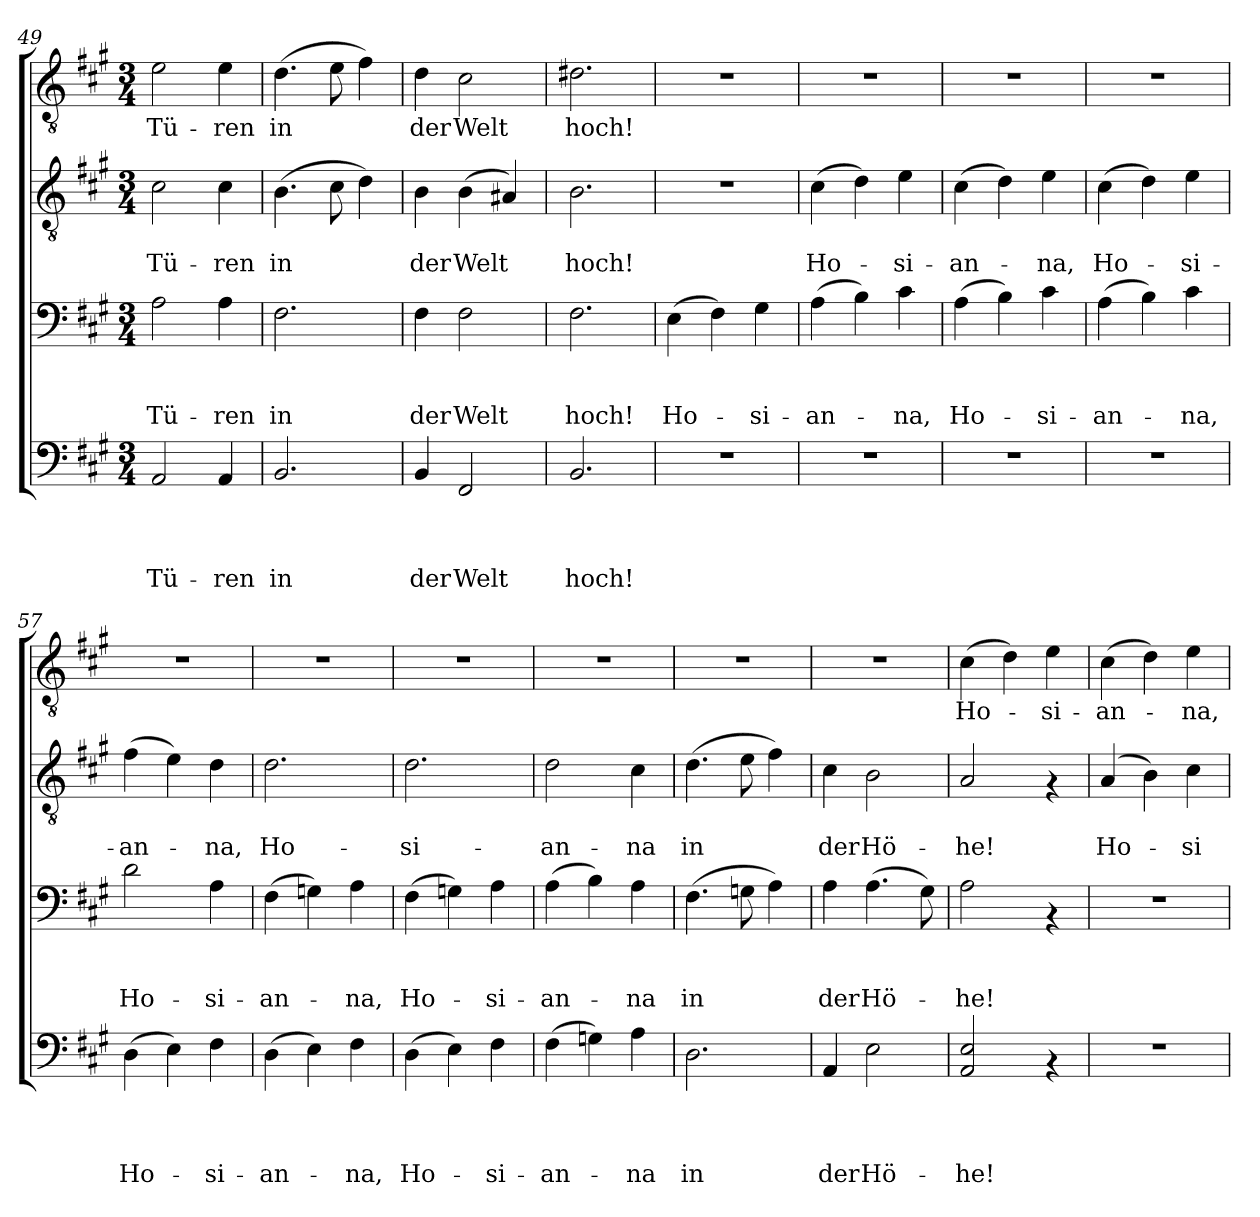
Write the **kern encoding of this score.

**kern	**text	**text	**text	**text	**kern	**text	**text	**text	**kern	**text	**text	**kern	**text
*part4	*part4	*part4	*part4	*part4	*part3	*part3	*part3	*part3	*part2	*part2	*part2	*part1	*part1
*staff4	*staff4	*staff4	*staff4	*staff4	*staff3	*staff3	*staff3	*staff3	*staff2	*staff2	*staff2	*staff1	*staff1
*clefF4	*	*	*	*	*clefF4	*	*	*	*clefGv2	*	*	*clefGv2	*
*k[f#c#g#]	*	*	*	*	*k[f#c#g#]	*	*	*	*k[f#c#g#]	*	*	*k[f#c#g#]	*
*A:	*	*	*	*	*A:	*	*	*	*A:	*	*	*A:	*
*M3/4	*	*	*	*	*M3/4	*	*	*	*M3/4	*	*	*M3/4	*
=49	=49	=49	=49	=49	=49	=49	=49	=49	=49	=49	=49	=49	=49
!	!	!	!	!LO:LY:b	!	!	!	!LO:LY:b	!	!	!LO:LY:b	!	!LO:LY:b
2AA/	.	.	.	Tü-	2A\	.	.	Tü-	2c#\	.	Tü-	2e\	Tü-
!	!	!	!	!LO:LY:b	!	!	!	!LO:LY:b	!	!	!LO:LY:b	!	!LO:LY:b
4AA/	.	.	.	-ren	4A\	.	.	-ren	4c#\	.	-ren	4e\	-ren
=50	=50	=50	=50	=50	=50	=50	=50	=50	=50	=50	=50	=50	=50
!	!	!	!	!LO:LY:b	!	!	!	!LO:LY:b	!	!	!LO:LY:b	!	!LO:LY:b
2.BB/	.	.	.	in	2.F#\	.	.	in	(>4.B\	.	in	(>4.d\	in
.	.	.	.	.	.	.	.	.	8c#\	.	.	8e\	.
.	.	.	.	.	.	.	.	.	4d\)	.	.	4f#\)	.
=51	=51	=51	=51	=51	=51	=51	=51	=51	=51	=51	=51	=51	=51
!	!	!	!	!LO:LY:b	!	!	!	!LO:LY:b	!	!	!LO:LY:b	!	!LO:LY:b
4BB/	.	.	.	der	4F#\	.	.	der	4B\	.	der	4d\	der
!	!	!	!	!LO:LY:b	!	!	!	!LO:LY:b	!	!	!LO:LY:b	!	!LO:LY:b
2FF#/	.	.	.	Welt	2F#\	.	.	Welt	(>4B\	.	Welt	2c#\	Welt
.	.	.	.	.	.	.	.	.	4A#X/)	.	.	.	.
=52	=52	=52	=52	=52	=52	=52	=52	=52	=52	=52	=52	=52	=52
!	!	!	!	!LO:LY:b	!	!	!	!LO:LY:b	!	!	!LO:LY:b	!	!LO:LY:b
2.BB/	.	.	.	hoch!	2.F#\	.	.	hoch!	2.B\	.	hoch!	2.d#X\	hoch!
=53!	=53!	=53!	=53!	=53!	=53!	=53!	=53!	=53!	=53!	=53!	=53!	=53!	=53!
!	!	!	!	!	!	!	!	!LO:LY:b	!	!	!	!	!
2.r	.	.	.	.	(>4E\	.	.	Ho-	2.r	.	.	2.r	.
.	.	.	.	.	4F#\)	.	.	.	.	.	.	.	.
!	!	!	!	!	!	!	!	!LO:LY:b	!	!	!	!	!
.	.	.	.	.	4G#\	.	.	-si-	.	.	.	.	.
=54	=54	=54	=54	=54	=54	=54	=54	=54	=54	=54	=54	=54	=54
!	!	!	!	!	!	!	!	!LO:LY:b	!	!	!LO:LY:b	!	!
2.r	.	.	.	.	(>4A\	.	.	-an-	(>4c#\	.	Ho-	2.r	.
.	.	.	.	.	4B\)	.	.	.	4d\)	.	.	.	.
!	!	!	!	!	!	!	!	!LO:LY:b	!	!	!LO:LY:b	!	!
.	.	.	.	.	4c#\	.	.	-na,	4e\	.	-si-	.	.
!!LO:PB:g=z
=55	=55	=55	=55	=55	=55	=55	=55	=55	=55	=55	=55	=55	=55
!	!	!	!	!	!	!	!	!LO:LY:b	!	!	!LO:LY:b	!	!
2.r	.	.	.	.	(>4A\	.	.	Ho-	(>4c#\	.	-an-	2.r	.
.	.	.	.	.	4B\)	.	.	.	4d\)	.	.	.	.
!	!	!	!	!	!	!	!	!LO:LY:b	!	!	!LO:LY:b	!	!
.	.	.	.	.	4c#\	.	.	-si-	4e\	.	-na,	.	.
=56	=56	=56	=56	=56	=56	=56	=56	=56	=56	=56	=56	=56	=56
!	!	!	!	!	!	!	!	!LO:LY:b	!	!	!LO:LY:b	!	!
2.r	.	.	.	.	(>4A\	.	.	-an-	(>4c#\	.	Ho-	2.r	.
.	.	.	.	.	4B\)	.	.	.	4d\)	.	.	.	.
!	!	!	!	!	!	!	!	!LO:LY:b	!	!	!LO:LY:b	!	!
.	.	.	.	.	4c#\	.	.	-na,	4e\	.	-si-	.	.
=57	=57	=57	=57	=57	=57	=57	=57	=57	=57	=57	=57	=57	=57
!	!	!	!	!LO:LY:b	!	!	!	!LO:LY:b	!	!	!LO:LY:b	!	!
(>4D\	.	.	.	Ho-	2d\	.	.	Ho-	(>4f#\	.	-an-	2.r	.
4E\)	.	.	.	.	.	.	.	.	4e\)	.	.	.	.
!	!	!	!	!LO:LY:b	!	!	!	!LO:LY:b	!	!	!LO:LY:b	!	!
4F#\	.	.	.	-si-	4A\	.	.	-si-	4d\	.	-na,	.	.
=58	=58	=58	=58	=58	=58	=58	=58	=58	=58	=58	=58	=58	=58
!	!	!	!	!LO:LY:b	!	!	!	!LO:LY:b	!	!	!LO:LY:b	!	!
(>4D\	.	.	.	-an-	(>4F#\	.	.	-an-	2.d\	.	Ho-	2.r	.
4E\)	.	.	.	.	4Gn\)	.	.	.	.	.	.	.	.
!	!	!	!	!LO:LY:b	!	!	!	!LO:LY:b	!	!	!	!	!
4F#\	.	.	.	-na,	4A\	.	.	-na,	.	.	.	.	.
=59	=59	=59	=59	=59	=59	=59	=59	=59	=59	=59	=59	=59	=59
!	!	!	!	!LO:LY:b	!	!	!	!LO:LY:b	!	!	!LO:LY:b	!	!
(>4D\	.	.	.	Ho-	(>4F#\	.	.	Ho-	2.d\	.	-si-	2.r	.
4E\)	.	.	.	.	4Gn\)	.	.	.	.	.	.	.	.
!	!	!	!	!LO:LY:b	!	!	!	!LO:LY:b	!	!	!	!	!
4F#\	.	.	.	-si-	4A\	.	.	-si-	.	.	.	.	.
=60	=60	=60	=60	=60	=60	=60	=60	=60	=60	=60	=60	=60	=60
!	!	!	!	!LO:LY:b	!	!	!	!LO:LY:b	!	!	!LO:LY:b	!	!
(>4F#\	.	.	.	-an-	(>4A\	.	.	-an-	2d\	.	-an-	2.r	.
4Gn\)	.	.	.	.	4B\)	.	.	.	.	.	.	.	.
!	!	!	!	!LO:LY:b	!	!	!	!LO:LY:b	!	!	!LO:LY:b	!	!
4A\	.	.	.	-na	4A\	.	.	-na	4c#\	.	-na	.	.
=61	=61	=61	=61	=61	=61	=61	=61	=61	=61	=61	=61	=61	=61
!	!	!	!	!LO:LY:b	!	!	!	!LO:LY:b	!	!	!LO:LY:b	!	!
2.D\	.	.	.	in	(>4.F#\	.	.	in	(>4.d\	.	in	2.r	.
.	.	.	.	.	8Gn\	.	.	.	8e\	.	.	.	.
.	.	.	.	.	4A\)	.	.	.	4f#\)	.	.	.	.
=62	=62	=62	=62	=62	=62	=62	=62	=62	=62	=62	=62	=62	=62
!	!	!	!	!LO:LY:b	!	!	!	!LO:LY:b	!	!	!LO:LY:b	!	!
4AA/	.	.	.	der	4A\	.	.	der	4c#\	.	der	2.r	.
!	!	!	!	!LO:LY:b	!	!	!	!LO:LY:b	!	!	!LO:LY:b	!	!
2E\	.	.	.	Hö-	(>4.A\	.	.	Hö-	2B\	.	Hö-	.	.
.	.	.	.	.	8G#\)	.	.	.	.	.	.	.	.
!!LO:LB:g=z
=63	=63	=63	=63	=63	=63	=63	=63	=63	=63	=63	=63	=63	=63
!	!	!	!	!LO:LY:b	!	!	!	!LO:LY:b	!	!	!LO:LY:b	!	!LO:LY:b
2AA/ 2E/	.	.	.	-he!	2A\	.	.	-he!	2A/	.	-he!	(>4c#\	Ho-
.	.	.	.	.	.	.	.	.	.	.	.	4d\)	.
!	!	!	!	!	!	!	!	!	!	!	!	!	!LO:LY:b
4rAA	.	.	.	.	4rAA	.	.	.	4rF	.	.	4e\	-si-
=64	=64	=64	=64	=64	=64	=64	=64	=64	=64	=64	=64	=64	=64
!	!	!	!	!	!	!	!	!	!	!	!LO:LY:b	!	!LO:LY:b
2.r	.	.	.	.	2.r	.	.	.	(<4A/	.	Ho-	(>4c#\	-an-
.	.	.	.	.	.	.	.	.	4B\)	.	.	4d\)	.
!	!	!	!	!	!	!	!	!	!	!	!LO:LY:b	!	!LO:LY:b
.	.	.	.	.	.	.	.	.	4c#\	.	-si-	4e\	-na,
=	=	=	=	=	=	=	=	=	=	=	=	=	=
*-	*-	*-	*-	*-	*-	*-	*-	*-	*-	*-	*-	*-	*-
